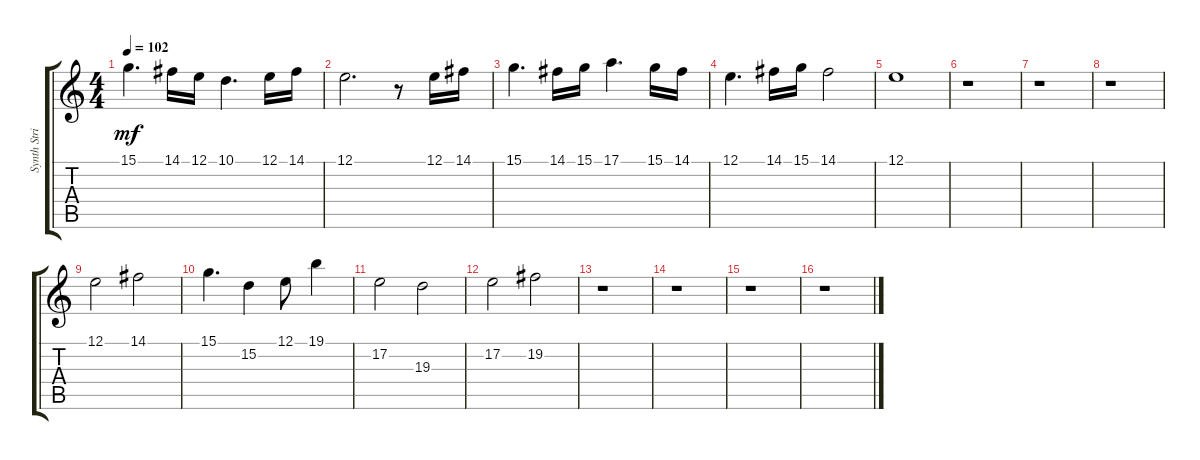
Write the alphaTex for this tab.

\track ("Synth Strings" "Synth Stri") {instrument synthstrings2}
\staff {score tabs}
\tuning (E4 B3 G3 D3 A2 E2) {hide}
\ts (4 4)
\tempo 102
\clef g2
\ks c
15.1.4{d dy mf} 14.1.16 12.1.16 10.1.4{d} 12.1.16 14.1.16 |
12.1.2{d} r.8 12.1.16 14.1.16 |
15.1.4{d} 14.1.16 15.1.16 17.1.4{d} 15.1.16 14.1.16 |
12.1.4{d} 14.1.16 15.1.16 14.1.2 |
12.1.1 |
r.1 |
r.1 |
r.1 |
12.1.2{volume 16} 14.1.2 |
15.1.4{d} 15.2.4 12.1.8 19.1.4 |
17.2.2 19.3.2 |
17.2.2 19.2.2 |
r.1 |
r.1 |
r.1 |
r.1
